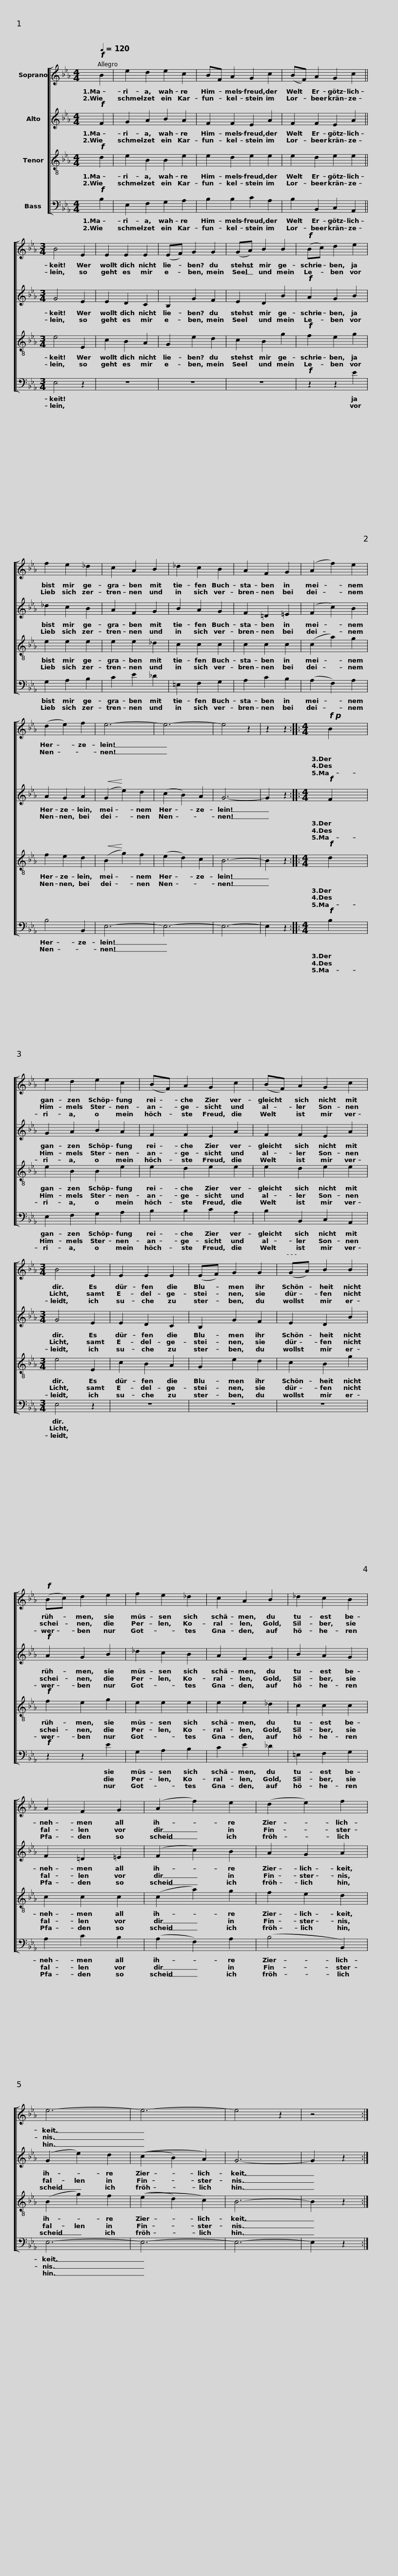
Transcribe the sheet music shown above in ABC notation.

X:1
%%score [ 1 2 3 4 ]
L:1/8
Q:1/4=120
M:4/4
I:linebreak $
K:Eb
V:1 treble
V:2 treble
V:3 treble-8
V:4 bass
V:1
!f! B2 | e2 d2 e2 c2 | BF A2 G2 c2 | (BF) A2 G2 c2 ||$[M:3/4] B4 E2 |$ %5
 E2 E2 E2 | (EF) G2 G2 | (GA) B2 B2 |!f! (Bc) d2 e2 | f2 e2 _d2 |$ %10
 c2 A2 B2 |$ _d2 c2 B2 | A2 F2 G2 | (A2 f2) e2 | (d2 e2) f2 | %15
 e6- | e6- | e4 z2 | z2 z2 ::$[M:4/4]!f!!p! B2 x6 |$ %20
 e2 d2 e2 c2 | (BF) A2 G2 c2 | (BF) A2 G2 c2 |[M:3/4] B4 E2 |$ E2 E2 E2 | %25
 (EF) G2 G2 |$ (GA) B2 B2 |!f! (Bc) d2 e2 | f2 e2 _d2 | c2 A2 B2 | %30
 _d2 c2 B2 | A2 F2 G2 |$ (A2 f2) e2 |$ (d2 e2) f2 | e6- | %35
 e6- | e4 z2 | z4 :| %38
V:2
!f! F2 | G2 A2 B2 A2 | F2 F2 E2 A2 | F2 F2 E2 A2 ||$[M:3/4] G4 E2 |$ %5
 E2 D2 C2 | B,2 G2 F2 | E2 D2 B2 |!f! A2 G2 B2 | _d2 c2 B2 |$ %10
 A2 F2 G2 |$ B2 A2 G2 | F2 =D2 =E2 | (F2 c2) B2 | A2 G2 A2 | %15
!<(! (G2!<)! e2) d2 | (c2 B2) A2 | G6- | G2 z2 ::$[M:4/4]!f! F2 x6 |$ %20
 G2 A2 B2 A2 | F2 F2 E2 A2 | F2 F2 E2 A2 |[M:3/4] G4 E2 |$ E2 D2 C2 | %25
 B,2 G2 F2 |$ E2 D2 B2 |!f! A2 G2 B2 | _d2 c2 B2 | A2 F2 G2 | %30
 B2 A2 G2 | F2 =D2 =E2 |$ (F2 c2) B2 |$ A2 G2 A2 | (G2 e2) d2 | %35
 ((c2 B2) A2) | G6- | G2 z2 :| %38
V:3
!f! d2 | e2 B2 B2 e2 | e2 d2 e2 e2 | e2 d2 e2 e2 ||$[M:3/4] e4 E2 |$ %5
 c2 B2 A2 | G2 e2 d2 | c2 B2 g2 |!f! f2 e2 g2 | e2 e2 e2 |$ %10
 e2 e2 _d2 |$ c2 c2 c2 | c2 c2 c2 | (c2 a2) g2 | f2 e2 d2 | %15
!<(! (B2!<)! g2) f2 | (e2 d2) c2 | B6- | B2 z2 ::$[M:4/4]!f! d2 x6 |$ %20
 e2 B2 B2 e2 | e2 d2 e2 e2 | e2 d2 e2 e2 |[M:3/4] e4 E2 |$ c2 B2 A2 | %25
 G2 e2 d2 |$ c2 B2 g2 |!f! f2 e2 g2 | e2 e2 e2 | e2 e2 _d2 | %30
 c2 c2 c2 | c2 c2 c2 |$ (c2 a2) g2 |$ f2 e2 d2 | (B2 g2) f2 | %35
 ((e2 d2) c2) | B6- | B2 z2 :| %38
V:4
!f! B,2 | E,2 F,2 G,2 A,2 | B,2 B,2 C2 A,2 | B,2 B,,2 C,2 A,,2 ||$[M:3/4] E,4 z2 |$ %5
 z6 | z6 | z6 |!f! z2 z2 E2 | G,2 A,2 B,2 |$ %10
 C2 E2 _D2 |$ =E,2 F,2 G,2 | A,2 C2 B,2 | (A,2 F,2) A,2 | B,4 B,,2 | %15
 E,6- | E,6- | E,6- | E,2 z2 ::$[M:4/4]!f! B,2 x6 |$ %20
 E,2 F,2 G,2 A,2 | B,2 B,2 C2 A,2 | B,2 B,,2 C,2 A,,2 |[M:3/4] E,4 z2 |$ z6 | %25
 z6 |$ z6 |!f! z2 z2 E2 | G,2 A,2 B,2 | C2 E2 _D2 | %30
 =E,2 F,2 G,2 | A,2 C2 B,2 |$ (A,2 F,2) A,2 |$ (B,4 B,,2) | E,6- | %35
 E,6- | E,6- | E,2 z2 :| %38
